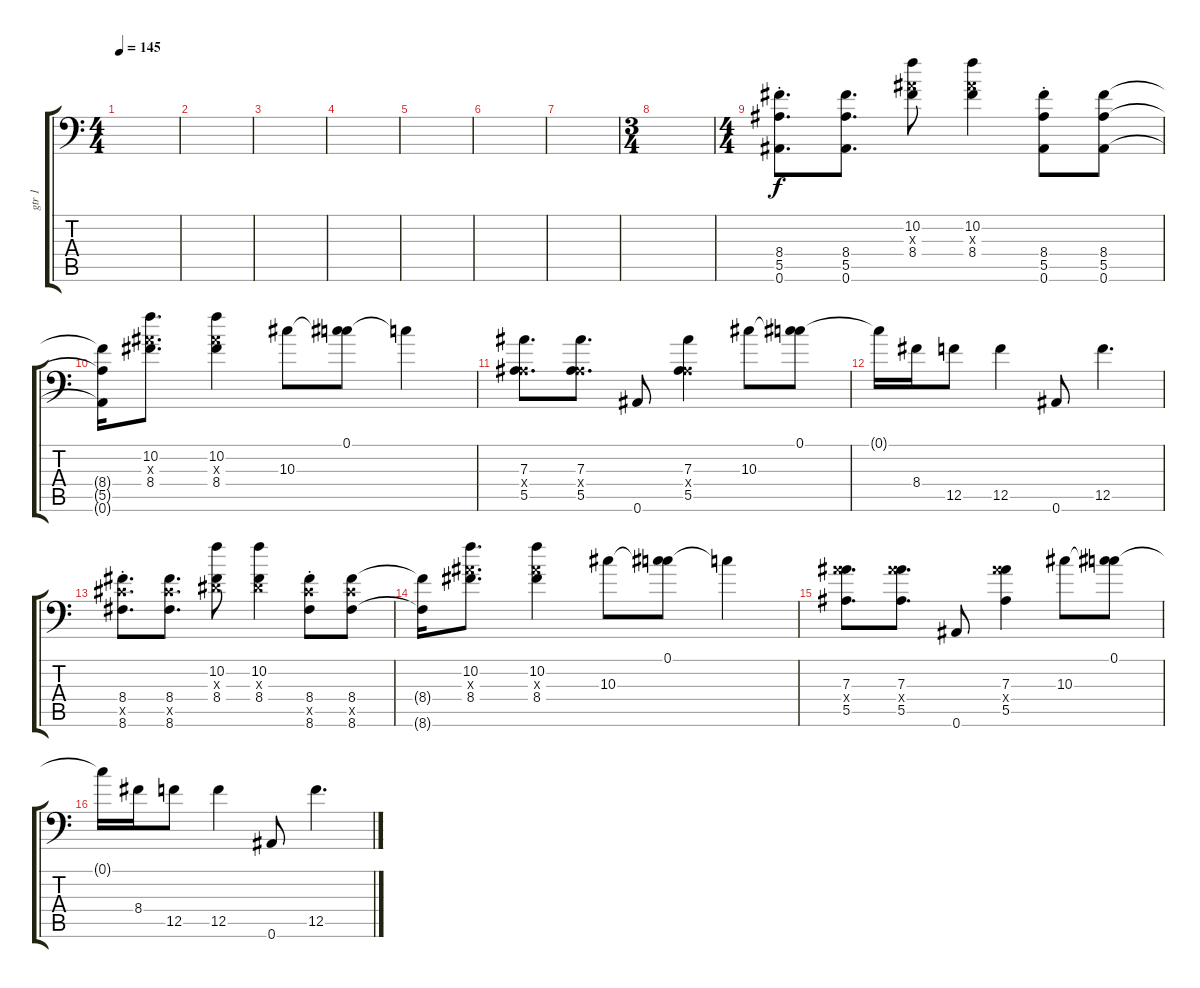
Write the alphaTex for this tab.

\track ("gtr 1" "gtr 1") {instrument distortionguitar}
\staff {score tabs}
\tuning (C4 G3 Eb3 Bb2 F2 Bb1) {hide}
\ts (4 4)
\tempo 145
\clef f4
\ks c
|
|
|
|
|
|
|
\ts (3 4)
|
\ts (4 4)
(8.4{st} 5.5{st} 0.6{st}).8{d} (8.4 5.5 0.6).8{d} (10.2 7.3{x} 8.4).8 (10.2 7.3{x} 8.4).4 (8.4{st} 5.5{st} 0.6{st}).8 (8.4 5.5 0.6).8 |
(8.4{t} 5.5{t} 0.6{t}).16 (10.2 7.3{x} 8.4).8{d} (10.2 7.3{x} 8.4).4 10.3.8 (0.1 10.3{t}).8 0.1{t}.4 |
(7.3 0.4{x} 5.5).8{d} (7.3 0.4{x} 5.5).8{d} 0.6.8 (7.3 0.4{x} 5.5).4 10.3.8 (0.1 10.3{t}).8 |
0.1{t}.16 8.4.16 12.5.8 12.5.4 0.6.8 12.5.4{d} |
(8.4{st} 8.5{st x} 8.6{st}).8{d} (8.4 8.5{x} 8.6).8{d} (10.2 0.3{x} 8.4).8 (10.2 0.3{x} 8.4).4 (8.4{st} 8.5{st x} 8.6{st}).8 (8.4 8.5{x} 8.6).8 |
(8.4{t} 8.6{t}).16 (10.2 7.3{x} 8.4).8{d} (10.2 7.3{x} 8.4).4 10.3.8 (0.1 10.3{t}).8 0.1{t}.4 |
(7.3 12.4{x} 5.5).8{d} (7.3 12.4{x} 5.5).8{d} 0.6.8 (7.3 12.4{x} 5.5).4 10.3.8 (0.1 10.3{t}).8 |
0.1{t}.16 8.4.16 12.5.8 12.5.4 0.6.8 12.5.4{d}
